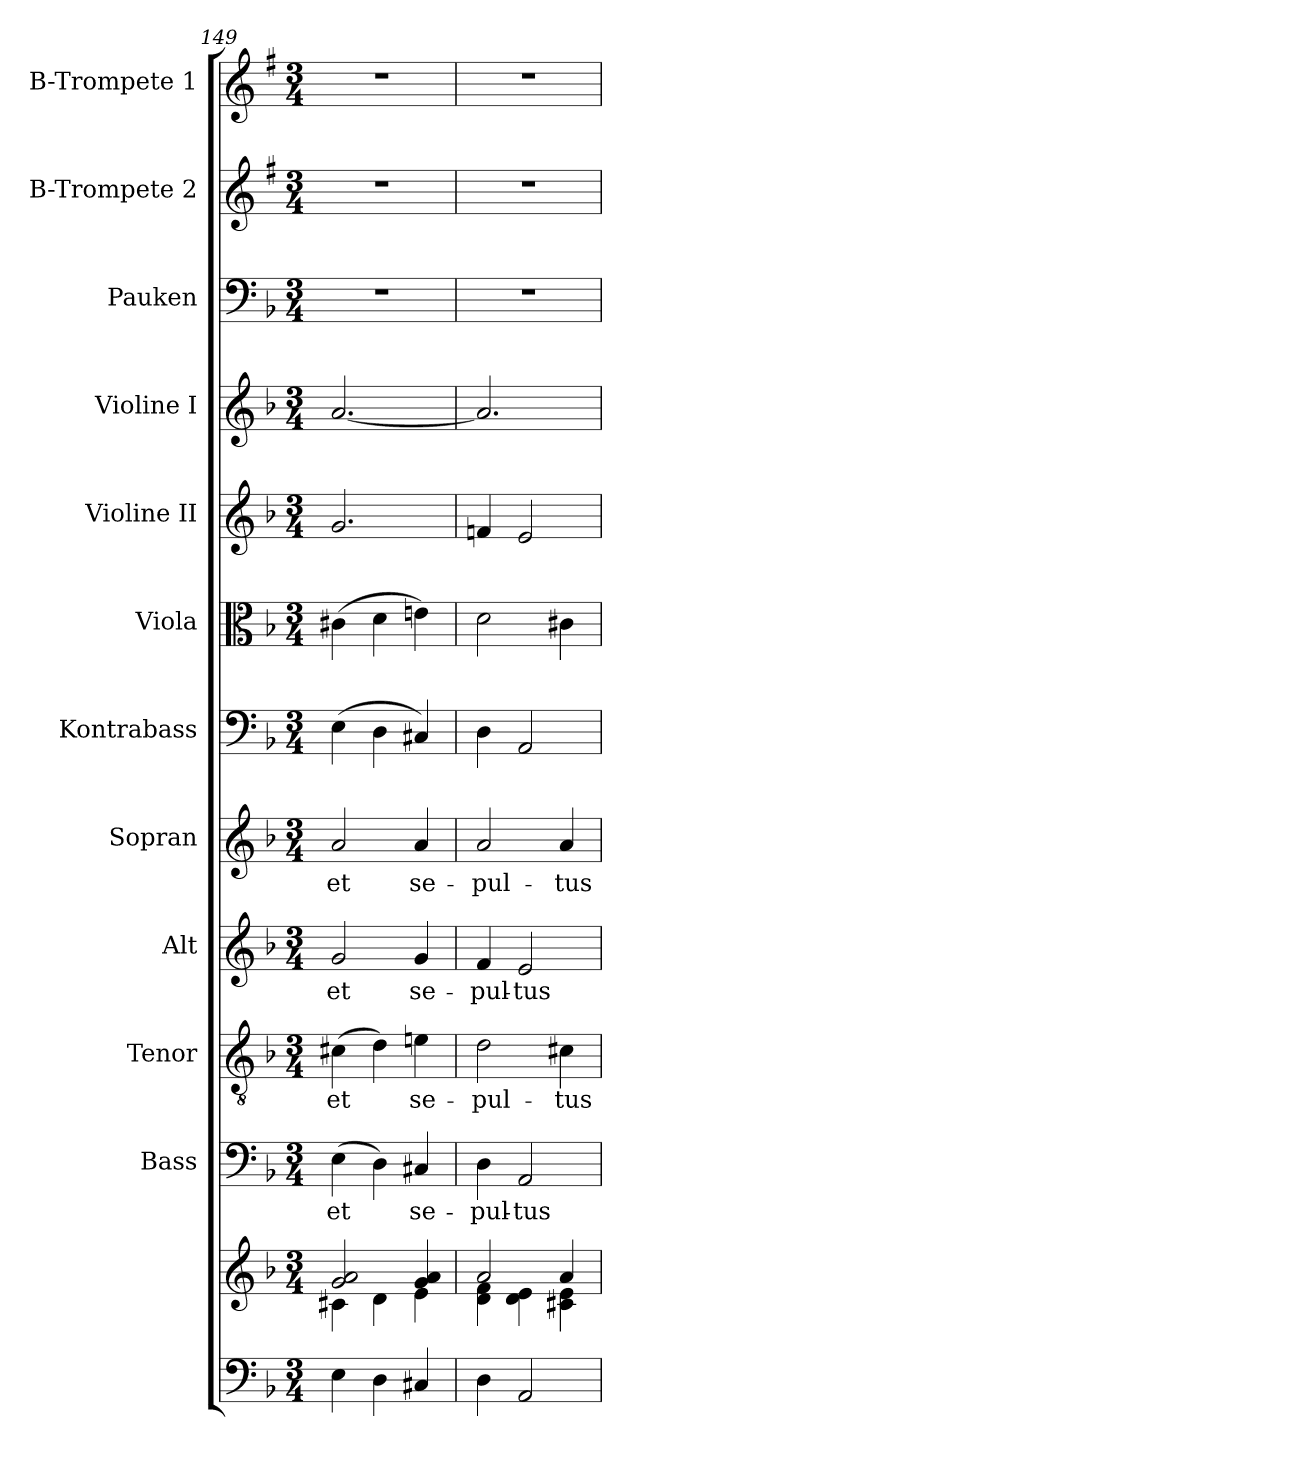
**kern	**kern	**kern	**text	**kern	**text	**kern	**text	**kern	**text	**kern	**kern	**kern	**kern	**kern	**kern	**kern
*part12	*part12	*part11	*part11	*part10	*part10	*part9	*part9	*part8	*part8	*part7	*part6	*part5	*part4	*part3	*part2	*part1
*staff13	*staff12	*staff11	*staff11	*staff10	*staff10	*staff9	*staff9	*staff8	*staff8	*staff7	*staff6	*staff5	*staff4	*staff3	*staff2	*staff1
*	*	*I"Bass	*	*I"Tenor	*	*I"Alt	*	*I"Sopran	*	*I"Kontrabass	*I"Viola	*I"Violine II	*I"Violine I	*I"Pauken	*I"B-Trompete 2	*I"B-Trompete 1
*	*	*I'B.	*	*I'T.	*	*I'A.	*	*I'S.	*	*I'Kb.	*I'Vla.	*I'Vl. II	*I'Vl. I	*I'Pk.	*I'B Trp. 2	*I'B Trp. 1
*clefF4	*clefG2	*clefF4	*	*clefGv2	*	*clefG2	*	*clefG2	*	*clefF4	*clefC3	*clefG2	*clefG2	*clefF4	*clefG2	*clefG2
*	*	*	*	*	*	*	*	*	*	*ITrd7c12	*	*	*	*	*ITrd1c2	*ITrd1c2
*k[b-]	*k[b-]	*k[b-]	*	*k[b-]	*	*k[b-]	*	*k[b-]	*	*k[b-]	*k[b-]	*k[b-]	*k[b-]	*k[b-]	*k[b-]	*k[b-]
*F:	*F:	*F:	*	*F:	*	*F:	*	*F:	*	*F:	*F:	*F:	*F:	*F:	*F:	*F:
*M3/4	*M3/4	*M3/4	*	*M3/4	*	*M3/4	*	*M3/4	*	*M3/4	*M3/4	*M3/4	*M3/4	*M3/4	*M3/4	*M3/4
=149	=149	=149	=149	=149	=149	=149	=149	=149	=149	=149	=149	=149	=149	=149	=149	=149
*	*^	*	*	*	*	*	*	*	*	*	*	*	*	*	*	*
!	!	!	!	!LO:LY:b	!	!LO:LY:b	!	!LO:LY:b	!	!LO:LY:b	!	!	!	!	!	!	!
4E\	2g/ 2a/	4c#X\	(>4E\	et	(>4c#X\	et	2g/	et	2a/	et	(>4EE\	(>4c#X\	2.g/	[2.a/	2.r	2.r	2.r
4D\	.	4d\	4D\)	.	4d\)	.	.	.	.	.	4DD\	4d\	.	.	.	.	.
!	!	!	!	!LO:LY:b	!	!LO:LY:b	!	!LO:LY:b	!	!LO:LY:b	!	!	!	!	!	!	!
4C#X/	4g/ 4a/	4e\	4C#X/	se-	4en\	se-	4g/	se-	4a/	se-	4CC#X/)	4en\)	.	.	.	.	.
=150	=150	=150	=150	=150	=150	=150	=150	=150	=150	=150	=150	=150	=150	=150	=150	=150	=150
!	!	!	!	!LO:LY:b	!	!LO:LY:b	!	!LO:LY:b	!	!LO:LY:b	!	!	!	!	!	!	!
4D\	2a/	4d\ 4f\	4D\	-pul-	2d\	-pul-	4f/	-pul-	2a/	-pul-	4DD\	2d\	4fn/	2.a/]	2.r	2.r	2.r
!	!	!	!	!LO:LY:b	!	!	!	!LO:LY:b	!	!	!	!	!	!	!	!	!
2AA/	.	4d\ 4e\	2AA/	-tus	.	.	2e/	-tus	.	.	2AAA/	.	2e/	.	.	.	.
!	!	!	!	!	!	!LO:LY:b	!	!	!	!LO:LY:b	!	!	!	!	!	!	!
.	4a/	4c#X\ 4e\	.	.	4c#X\	-tus	.	.	4a/	-tus	.	4c#X\	.	.	.	.	.
*	*v	*v	*	*	*	*	*	*	*	*	*	*	*	*	*	*	*
=	=	=	=	=	=	=	=	=	=	=	=	=	=	=	=	=
*-	*-	*-	*-	*-	*-	*-	*-	*-	*-	*-	*-	*-	*-	*-	*-	*-
